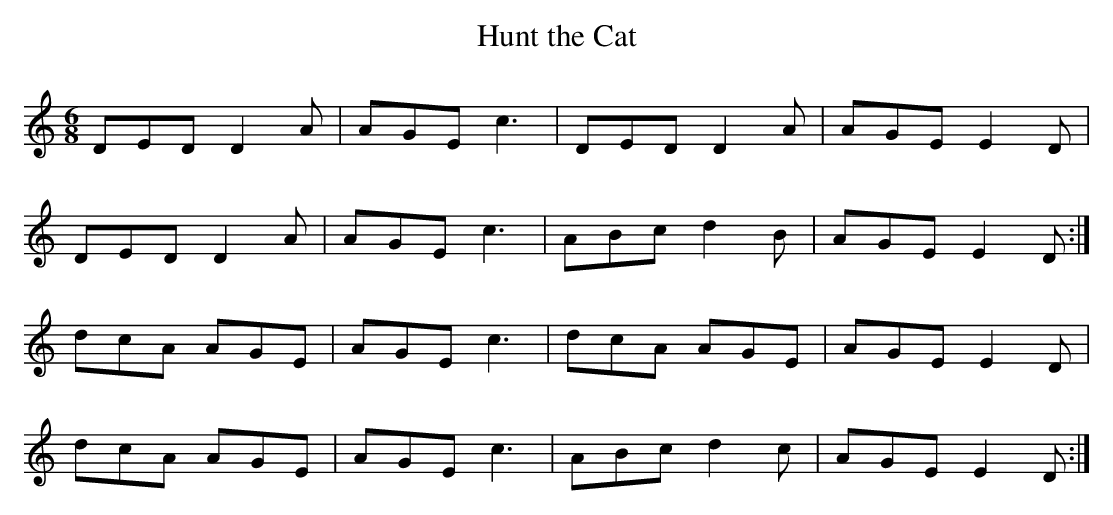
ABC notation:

X:1
T: Hunt the Cat
L: 1/8
M: 6/8
K: Ddor
DED D2A | AGE c3 | DED D2A | AGE E2D |
DED D2A | AGE c3 | ABc d2B | AGE E2D :|
dcA AGE | AGE c3 | dcA AGE | AGE E2D |
dcA AGE | AGE c3 | ABc d2c | AGE E2D :|
